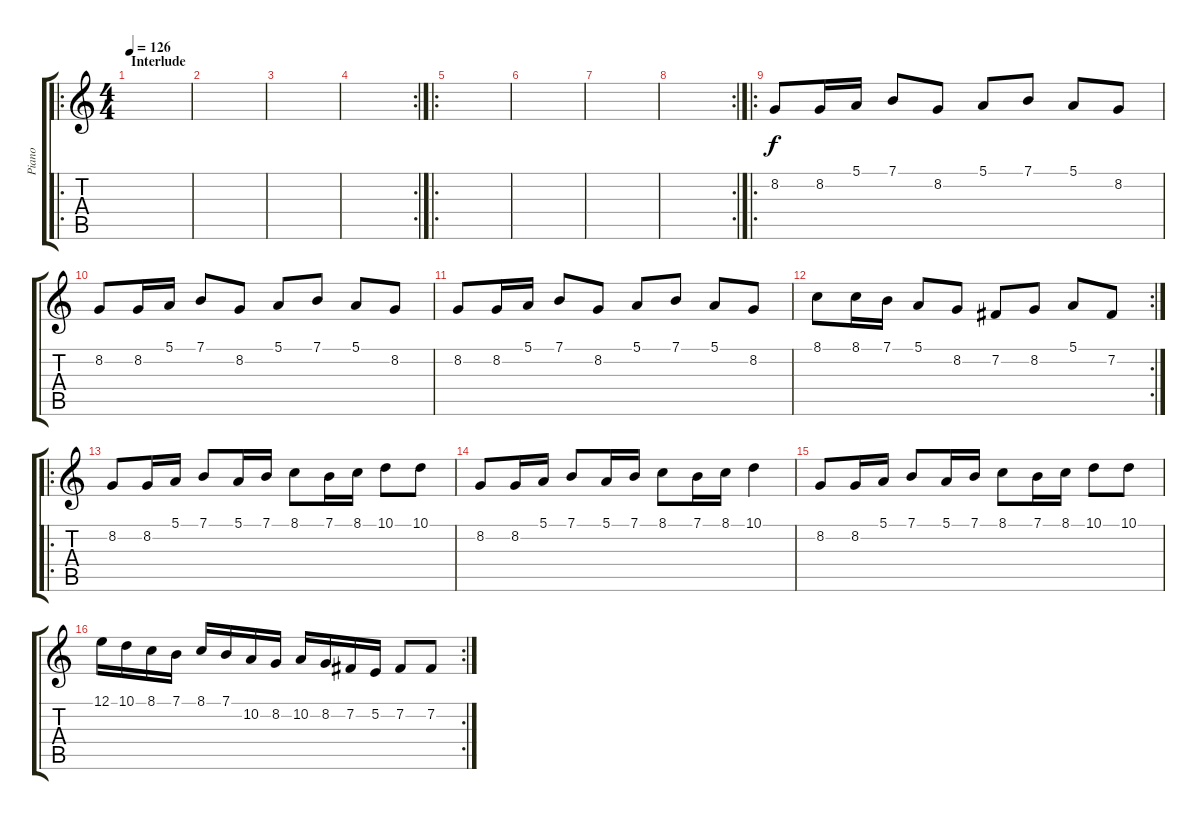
\track ("Piano" "Piano") {instrument acousticgrandpiano}
\staff {score tabs}
\tuning (E4 B3 G3 D3 A2 E2) {hide}
\ro
\ts (4 4)
\section ("" "Interlude")
\tempo 126
\clef g2
\ks c
|
|
|
\rc 2
|
\ro
|
|
|
\rc 2
|
\ro
8.2.8 8.2.16 5.1.16 7.1.8 8.2.8 5.1.8 7.1.8 5.1.8 8.2.8 |
8.2.8 8.2.16 5.1.16 7.1.8 8.2.8 5.1.8 7.1.8 5.1.8 8.2.8 |
8.2.8 8.2.16 5.1.16 7.1.8 8.2.8 5.1.8 7.1.8 5.1.8 8.2.8 |
\rc 2
8.1.8 8.1.16 7.1.16 5.1.8 8.2.8 7.2.8 8.2.8 5.1.8 7.2.8 |
\ro
8.2.8 8.2.16 5.1.16 7.1.8 5.1.16 7.1.16 8.1.8 7.1.16 8.1.16 10.1.8 10.1.8 |
8.2.8 8.2.16 5.1.16 7.1.8 5.1.16 7.1.16 8.1.8 7.1.16 8.1.16 10.1.4 |
8.2.8 8.2.16 5.1.16 7.1.8 5.1.16 7.1.16 8.1.8 7.1.16 8.1.16 10.1.8 10.1.8 |
\rc 2
12.1.16 10.1.16 8.1.16 7.1.16 8.1.16 7.1.16 10.2.16 8.2.16 10.2.16 8.2.16 7.2.16 5.2.16 7.2.8 7.2.8
